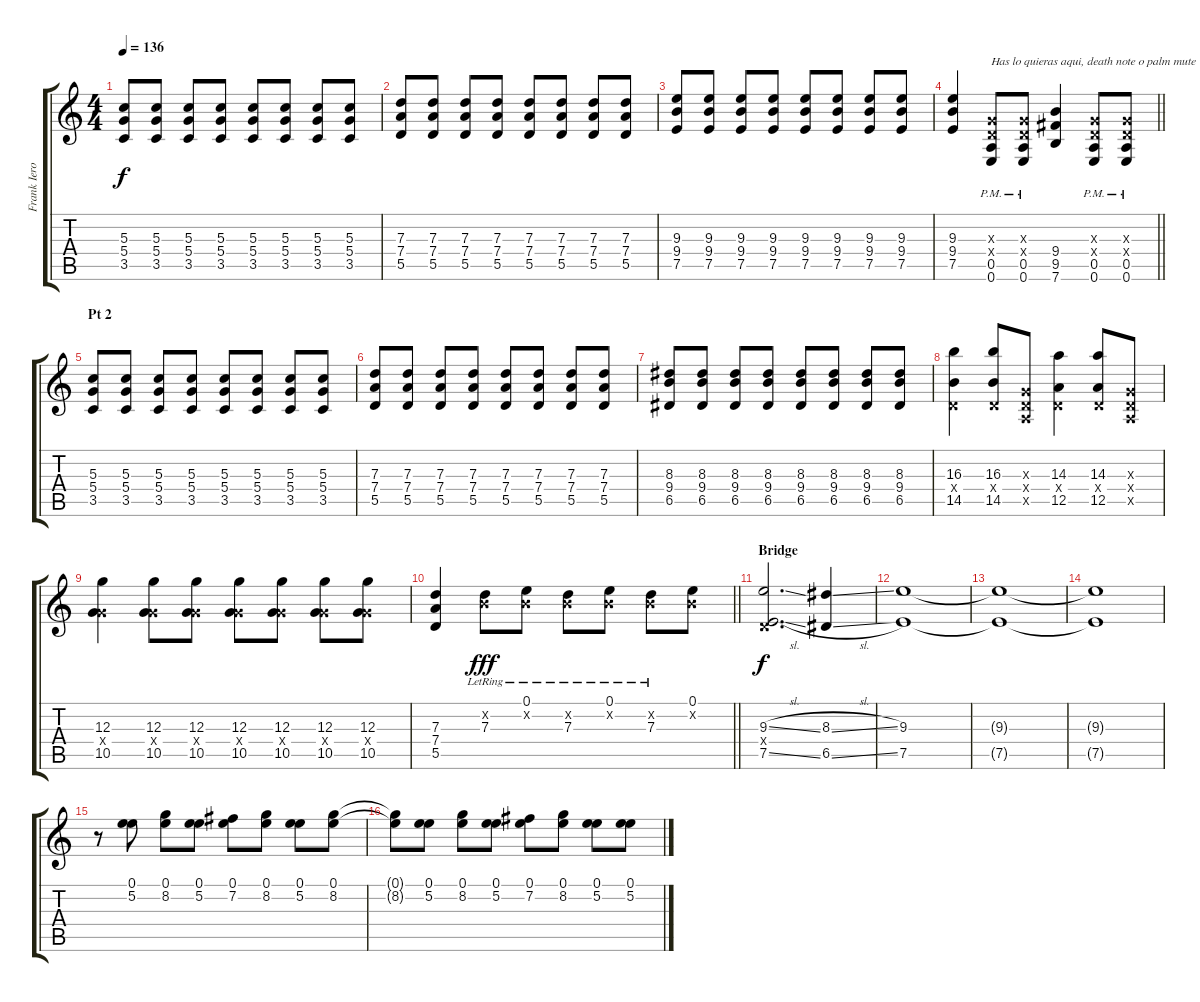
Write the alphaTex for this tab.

\track ("Frank Iero [Guitar]" "Frank Iero") {instrument overdrivenguitar}
\staff {score tabs}
\tuning (E4 B3 G3 D3 A2 E2) {hide}
\ts (4 4)
\tempo 136
\clef g2
\ks c
(5.3 5.4 3.5).8{dy f} (5.3 5.4 3.5).8 (5.3 5.4 3.5).8 (5.3 5.4 3.5).8 (5.3 5.4 3.5).8 (5.3 5.4 3.5).8 (5.3 5.4 3.5).8 (5.3 5.4 3.5).8 |
(7.3 7.4 5.5).8 (7.3 7.4 5.5).8 (7.3 7.4 5.5).8 (7.3 7.4 5.5).8 (7.3 7.4 5.5).8 (7.3 7.4 5.5).8 (7.3 7.4 5.5).8 (7.3 7.4 5.5).8 |
(9.3 9.4 7.5).8 (9.3 9.4 7.5).8 (9.3 9.4 7.5).8 (9.3 9.4 7.5).8 (9.3 9.4 7.5).8 (9.3 9.4 7.5).8 (9.3 9.4 7.5).8 (9.3 9.4 7.5).8 |
\barLineRight lightlight
(9.3 9.4 7.5).4 (0.3{x} 0.4{x} 0.5{pm} 0.6{pm}).8{txt "Has lo quieras aqui, death note o palm mute"} (0.3{x} 0.4{x} 0.5{pm} 0.6{pm}).8 (9.4 9.5 7.6).4 (0.3{x} 0.4{x} 0.5{pm} 0.6{pm}).8 (0.3{x} 0.4{x} 0.5{pm} 0.6{pm}).8 |
\section ("" "Pt 2")
(5.3 5.4 3.5).8 (5.3 5.4 3.5).8 (5.3 5.4 3.5).8 (5.3 5.4 3.5).8 (5.3 5.4 3.5).8 (5.3 5.4 3.5).8 (5.3 5.4 3.5).8 (5.3 5.4 3.5).8 |
(7.3 7.4 5.5).8 (7.3 7.4 5.5).8 (7.3 7.4 5.5).8 (7.3 7.4 5.5).8 (7.3 7.4 5.5).8 (7.3 7.4 5.5).8 (7.3 7.4 5.5).8 (7.3 7.4 5.5).8 |
(8.3 9.4 6.5).8 (8.3 9.4 6.5).8 (8.3 9.4 6.5).8 (8.3 9.4 6.5).8 (8.3 9.4 6.5).8 (8.3 9.4 6.5).8 (8.3 9.4 6.5).8 (8.3 9.4 6.5).8 |
(16.3 0.4{x} 14.5).4 (16.3 0.4{x} 14.5).8 (0.3{x} 0.4{x} 0.5{x}).8 (14.3 0.4{x} 12.5).4 (14.3 0.4{x} 12.5).8 (0.3{x} 0.4{x} 0.5{x}).8 |
(12.3 5.4{x} 10.5).4 (12.3 5.4{x} 10.5).8 (12.3 5.4{x} 10.5).8 (12.3 5.4{x} 10.5).8 (12.3 5.4{x} 10.5).8 (12.3 5.4{x} 10.5).8 (12.3 5.4{x} 10.5).8 |
\barLineRight lightlight
(7.3 7.4 5.5).4 (0.2{x} 7.3{lr}).8{dy fff} (0.1{lr} 0.2{x}).8 (0.2{x} 7.3{lr}).8 (0.1{lr} 0.2{x}).8 (0.2{x} 7.3{lr}).8 (0.1 0.2{x}).8 |
\section ("" "Bridge")
(9.3{sl} 0.4{x} 7.5{sl}).2{d dy f volume 2} (8.3{sl} 6.5{sl}).4 |
(9.3 7.5).1 |
(9.3{t} 7.5{t}).1 |
(9.3{t} 7.5{t}).1 |
r.8 (0.1 5.2).8{volume 11} (0.1 8.2).8 (0.1 5.2).8 (0.1 7.2).8 (0.1 8.2).8 (0.1 5.2).8 (0.1 8.2).8 |
(0.1{t} 8.2{t}).8 (0.1 5.2).8 (0.1 8.2).8 (0.1 5.2).8 (0.1 7.2).8 (0.1 8.2).8 (0.1 5.2).8 (0.1 5.2).8
